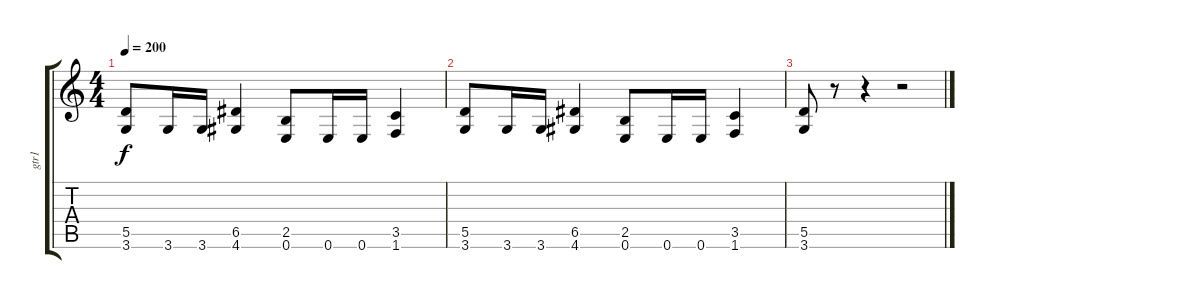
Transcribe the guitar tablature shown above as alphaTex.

\track ("gtr1" "gtr1") {instrument distortionguitar}
\staff {score tabs}
\tuning (E4 B3 G3 D3 A2 E2) {hide}
\ts (4 4)
\tempo 200
\clef g2
\ks c
(5.5 3.6).8{dy f} 3.6.16 3.6.16 (6.5 4.6).4 (2.5 0.6).8 0.6.16 0.6.16 (3.5 1.6).4 |
(5.5 3.6).8 3.6.16 3.6.16 (6.5 4.6).4 (2.5 0.6).8 0.6.16 0.6.16 (3.5 1.6).4 |
(5.5 3.6).8 r.8 r.4 r.2
